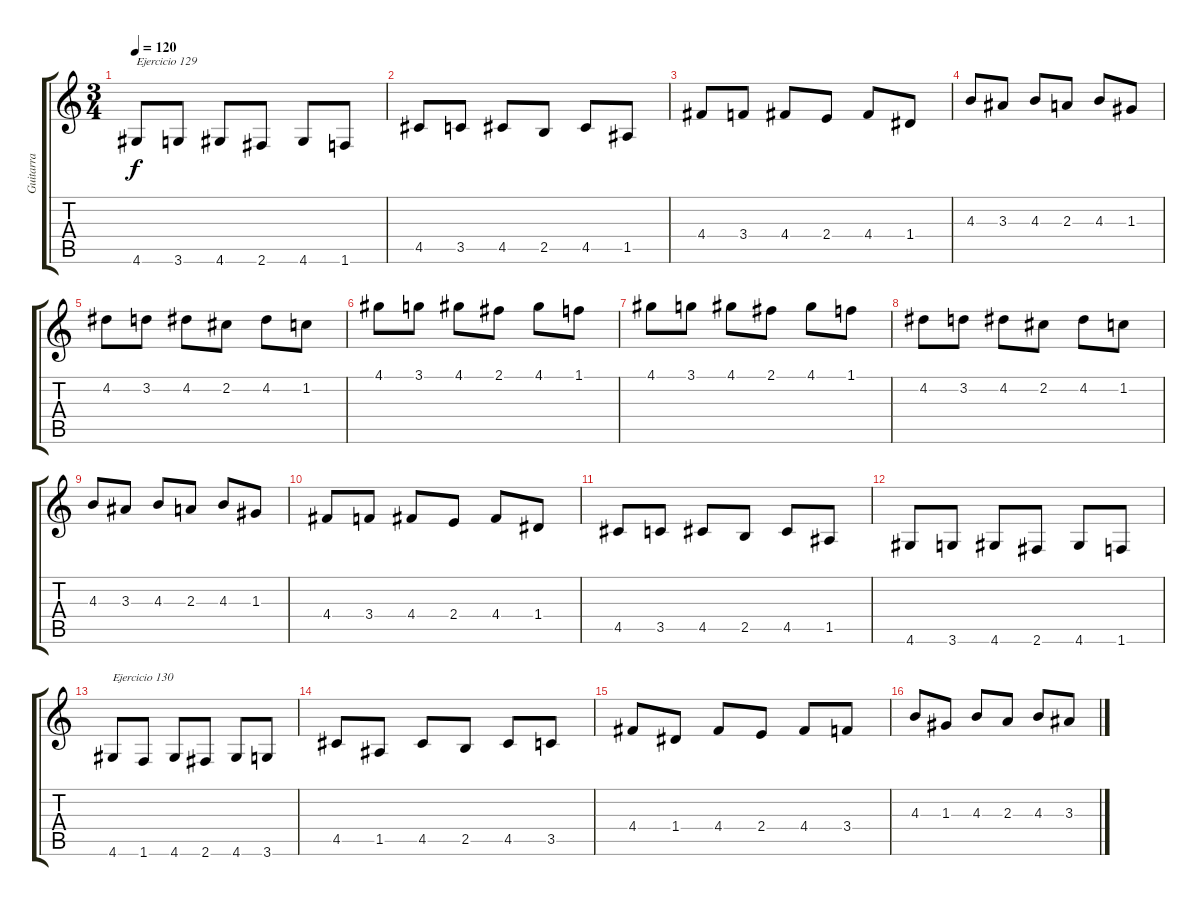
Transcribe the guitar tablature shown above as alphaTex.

\track ("Guitarra" "Guitarra") {instrument acousticguitarnylon}
\staff {score tabs}
\tuning (E4 B3 G3 D3 A2 E2) {hide}
\ts (3 4)
\tempo 120
\clef g2
\ks c
4.6.8{txt "Ejercicio 129" dy f} 3.6.8 4.6.8 2.6.8 4.6.8 1.6.8 |
4.5.8 3.5.8 4.5.8 2.5.8 4.5.8 1.5.8 |
4.4.8 3.4.8 4.4.8 2.4.8 4.4.8 1.4.8 |
4.3.8 3.3.8 4.3.8 2.3.8 4.3.8 1.3.8 |
4.2.8 3.2.8 4.2.8 2.2.8 4.2.8 1.2.8 |
4.1.8 3.1.8 4.1.8 2.1.8 4.1.8 1.1.8 |
4.1.8 3.1.8 4.1.8 2.1.8 4.1.8 1.1.8 |
4.2.8 3.2.8 4.2.8 2.2.8 4.2.8 1.2.8 |
4.3.8 3.3.8 4.3.8 2.3.8 4.3.8 1.3.8 |
4.4.8 3.4.8 4.4.8 2.4.8 4.4.8 1.4.8 |
4.5.8 3.5.8 4.5.8 2.5.8 4.5.8 1.5.8 |
4.6.8 3.6.8 4.6.8 2.6.8 4.6.8 1.6.8 |
4.6.8{txt "Ejercicio 130"} 1.6.8 4.6.8 2.6.8 4.6.8 3.6.8 |
4.5.8 1.5.8 4.5.8 2.5.8 4.5.8 3.5.8 |
4.4.8 1.4.8 4.4.8 2.4.8 4.4.8 3.4.8 |
4.3.8 1.3.8 4.3.8 2.3.8 4.3.8 3.3.8
